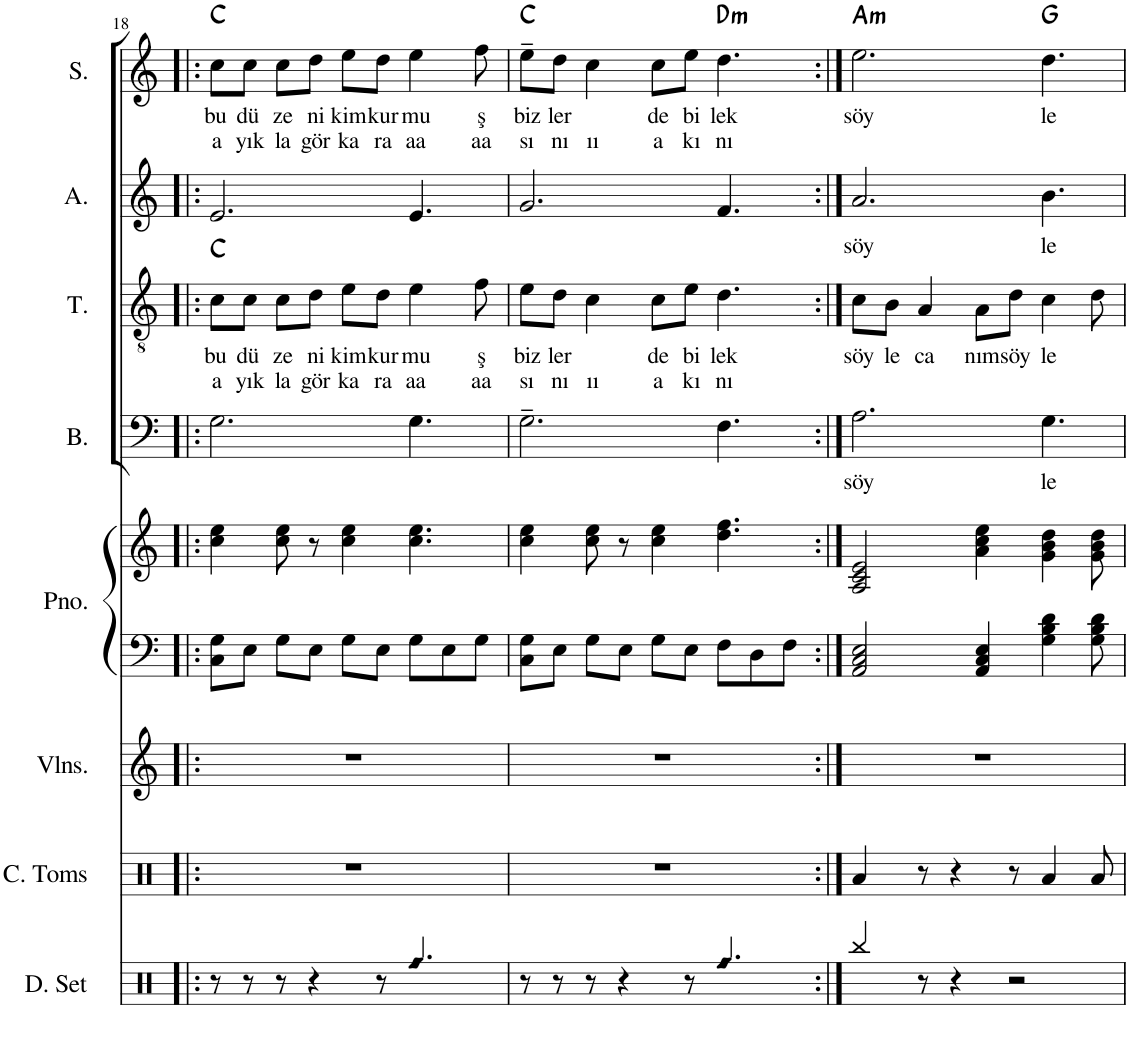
**kern	**kern	**kern	**kern	**kern	**kern	**text	**kern	**text	**text	**harte	**kern	**text	**kern	**text	**text	**harte
*part8	*part7	*part6	*part5	*part5	*part4	*part4	*part3	*part3	*part3	*part3	*part2	*part2	*part1	*part1	*part1	*part1
*staff9	*staff8	*staff7	*staff6	*staff5	*staff4	*staff4	*staff3	*staff3	*staff3	*	*staff2	*staff2	*staff1	*staff1	*staff1	*
*I"Drumset	*I"Concert Toms	*I"Kemanlar	*I"Piyano	*	*I"Bass	*	*I"Tenor	*	*	*	*I"Alto	*	*I"Soprano	*	*	*
*I'D. Set	*I'C. Toms	*	*I'Pno.	*	*I'B.	*	*I'T.	*	*	*	*I'A.	*	*I'S.	*	*	*
!!LO:PB:g=z
*clefX	*clefX	*clefG2	*clefF4	*clefG2	*clefF4	*	*clefGv2	*	*	*	*clefG2	*	*clefG2	*	*	*
*k[]	*k[]	*k[]	*k[]	*k[]	*k[]	*	*k[]	*	*	*	*k[]	*	*k[]	*	*	*
*M9/8	*M9/8	*M9/8	*M9/8	*M9/8	*M9/8	*	*M9/8	*	*	*	*M9/8	*	*M9/8	*	*	*
=18!|:	=18!|:	=18!|:	=18!|:	=18!|:	=18!|:	=18!|:	=18!|:	=18!|:	=18!|:	=18!|:	=18!|:	=18!|:	=18!|:	=18!|:	=18!|:	=18!|:
!	!	!	!	!	!	!	!	!LO:LY:b	!LO:LY:b	!	!	!	!	!LO:LY:b	!LO:LY:b	!
8r	8%9r	8%9r	8C\ 8G\L	4cc\ 4ee\	2.G\	.	8c\L	bu	a	C:maj	2.e/	.	8cc\L	bu	a	C:maj
!	!	!	!	!	!	!	!	!LO:LY:b	!LO:LY:b	!	!	!	!	!LO:LY:b	!LO:LY:b	!
8r	.	.	8E\J	.	.	.	8c\J	dü	yık	.	.	.	8cc\J	dü	yık	.
!	!	!	!	!	!	!	!	!LO:LY:b	!LO:LY:b	!	!	!	!	!LO:LY:b	!LO:LY:b	!
8r	.	.	8G\L	8cc\ 8ee\	.	.	8c\L	ze	la	.	.	.	8cc\L	ze	la	.
!	!	!	!	!	!	!	!	!LO:LY:b	!LO:LY:b	!	!	!	!	!LO:LY:b	!LO:LY:b	!
4r	.	.	8E\J	8r	.	.	8d\J	ni	gör	.	.	.	8dd\J	ni	gör	.
!	!	!	!	!	!	!	!	!LO:LY:b	!LO:LY:b	!	!	!	!	!LO:LY:b	!LO:LY:b	!
.	.	.	8G\L	4cc\ 4ee\	.	.	8e\L	kim	ka	.	.	.	8ee\L	kim	ka	.
!	!	!	!	!	!	!	!	!LO:LY:b	!LO:LY:b	!	!	!	!	!LO:LY:b	!LO:LY:b	!
8r	.	.	8E\J	.	.	.	8d\J	kur	ra	.	.	.	8dd\J	kur	ra	.
!LO:N:head=diamond	!	!	!	!	!	!	!	!LO:LY:b	!LO:LY:b	!	!	!	!	!LO:LY:b	!LO:LY:b	!
4.Rff/	.	.	8G\L	4.cc\ 4.ee\	4.G\	.	4e\	mu	aa	.	4.e/	.	4ee\	mu	aa	.
.	.	.	8E\	.	.	.	.	.	.	.	.	.	.	.	.	.
!	!	!	!	!	!	!	!	!LO:LY:b	!LO:LY:b	!	!	!	!	!LO:LY:b	!LO:LY:b	!
.	.	.	8G\J	.	.	.	8f\	ş	aa	.	.	.	8ff\	ş	aa	.
=19	=19	=19	=19	=19	=19	=19	=19	=19	=19	=19	=19	=19	=19	=19	=19	=19
!	!	!	!	!	!	!	!	!LO:LY:b	!LO:LY:b	!	!	!	!	!LO:LY:b	!LO:LY:b	!
8r	8%9r	8%9r	8C\ 8G\L	4cc\ 4ee\	2.G~\	.	8e\L	biz	sı	.	2.g/	.	8ee~\L	biz	sı	C:maj
!	!	!	!	!	!	!	!	!LO:LY:b	!LO:LY:b	!	!	!	!	!LO:LY:b	!LO:LY:b	!
8r	.	.	8E\J	.	.	.	8d\J	ler	nı	.	.	.	8dd\J	ler	nı	.
!	!	!	!	!	!	!	!	!	!LO:LY:b	!	!	!	!	!	!LO:LY:b	!
8r	.	.	8G\L	8cc\ 8ee\	.	.	4c\	.	ıı	.	.	.	4cc\	.	ıı	.
4r	.	.	8E\J	8r	.	.	.	.	.	.	.	.	.	.	.	.
!	!	!	!	!	!	!	!	!LO:LY:b	!LO:LY:b	!	!	!	!	!LO:LY:b	!LO:LY:b	!
.	.	.	8G\L	4cc\ 4ee\	.	.	8c\L	de	a	.	.	.	8cc\L	de	a	.
!	!	!	!	!	!	!	!	!LO:LY:b	!LO:LY:b	!	!	!	!	!LO:LY:b	!LO:LY:b	!
8r	.	.	8E\J	.	.	.	8e\J	bi	kı	.	.	.	8ee\J	bi	kı	.
!LO:N:head=diamond	!	!	!	!	!	!	!	!LO:LY:b	!LO:LY:b	!	!	!	!	!LO:LY:b	!LO:LY:b	!LO:H:kt=m
4.Rff/	.	.	8F\L	4.dd\ 4.ff\	4.F\	.	4.d\	lek	nı	.	4.f/	.	4.dd\	lek	nı	D:min
.	.	.	8D\	.	.	.	.	.	.	.	.	.	.	.	.	.
.	.	.	8F\J	.	.	.	.	.	.	.	.	.	.	.	.	.
=20:|!	=20:|!	=20:|!	=20:|!	=20:|!	=20:|!	=20:|!	=20:|!	=20:|!	=20:|!	=20:|!	=20:|!	=20:|!	=20:|!	=20:|!	=20:|!	=20:|!
!	!	!	!	!	!	!LO:LY:b	!	!LO:LY:b	!	!	!	!LO:LY:b	!	!LO:LY:b	!	!LO:H:kt=m
4Rbb/	4Ra/	8%9r	2AA/ 2C/ 2E/	2A/ 2c/ 2e/	2.A\	söy	8c\L	söy	.	.	2.a/	söy	2.ee\	söy	.	A:min
!	!	!	!	!	!	!	!	!LO:LY:b	!	!	!	!	!	!	!	!
.	.	.	.	.	.	.	8B\J	le	.	.	.	.	.	.	.	.
!	!	!	!	!	!	!	!	!LO:LY:b	!	!	!	!	!	!	!	!
8r	8r	.	.	.	.	.	4A/	ca	.	.	.	.	.	.	.	.
4r	4r	.	.	.	.	.	.	.	.	.	.	.	.	.	.	.
!	!	!	!	!	!	!	!	!LO:LY:b	!	!	!	!	!	!	!	!
.	.	.	4AA/ 4C/ 4E/	4a\ 4cc\ 4ee\	.	.	8A\L	nım	.	.	.	.	.	.	.	.
!	!	!	!	!	!	!	!	!LO:LY:b	!	!	!	!	!	!	!	!
2r	8r	.	.	.	.	.	8d\J	söy	.	.	.	.	.	.	.	.
!	!	!	!	!	!	!LO:LY:b	!	!LO:LY:b	!	!	!	!LO:LY:b	!	!LO:LY:b	!	!
.	4Ra/	.	4G\ 4B\ 4d\	4g\ 4b\ 4dd\	4.G\	le	4c\	le	.	.	4.b\	le	4.dd\	le	.	G:maj
.	8Ra/	.	8G\ 8B\ 8d\	8g\ 8b\ 8dd\	.	.	8d\	.	.	.	.	.	.	.	.	.
=	=	=	=	=	=	=	=	=	=	=	=	=	=	=	=	=
*-	*-	*-	*-	*-	*-	*-	*-	*-	*-	*-	*-	*-	*-	*-	*-	*-
